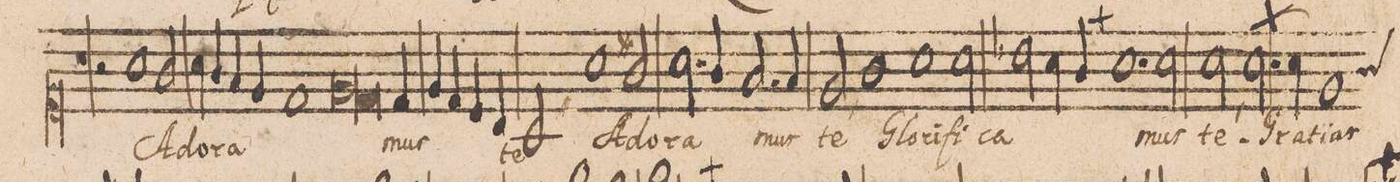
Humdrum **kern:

**kern	**text
*I"[CANTVS.]	*
*clefC1	*
*k[]	*
*met(C|)	*
*M2/1	*
1r	.
=20-	=20-
2r	.
1a\	A-
2g/	-do-
=21-	=21-
4a\	-ra-
4g/	.
4f/	.
4e/	.
1d/	.
=22-	=22-
*lig	*
1e/	.
*col	*
2.d/	.
*Xlig	*
4d/	-mus
*Xcol	*
=23-	=23-
4e/	.
4d/	.
4c/	.
4B/	.
2A/	te
1a\	A-
=24-	=24-
2g#X/	-do-
2.a\	-ra-
4gny/	.
=25-	=25-
2.f/	.
4f/	-mus
2e,/	te
1g\	Glo-
=26-	=26-
1a\	-ri-
2a\	-fi-
=27-	=27-
2b-X\	-ca-
4a\	.
4g/	.
1.a\	.
=28-	=28-
2a\	-mus
2a,\	te.
[y2a\	Gra-
=29-	=29-
4a\]	.
4a\	ti-
*custos:g	*
1e/	-as
*-	*-
